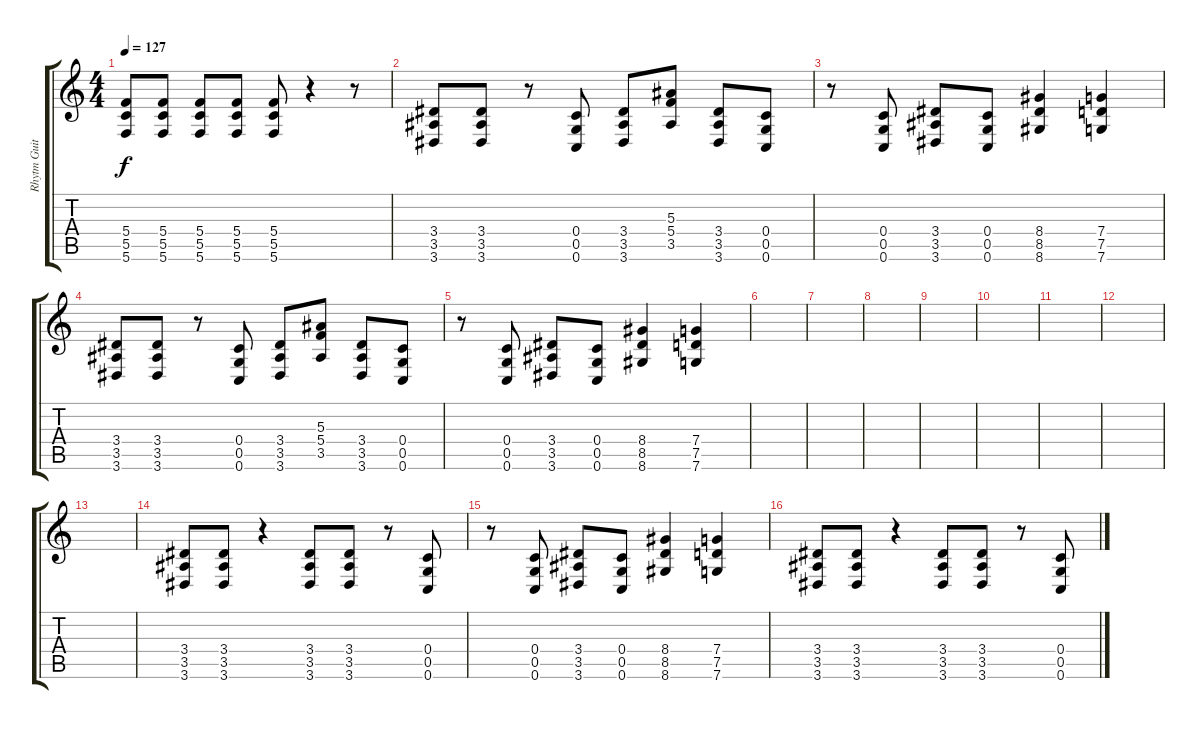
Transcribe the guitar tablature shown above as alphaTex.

\track ("Rhytm Guitar" "Rhytm Guit") {instrument distortionguitar}
\staff {score tabs}
\tuning (D4 A3 F3 C3 G2 C2) {hide}
\ts (4 4)
\tempo 127
\clef g2
\ks c
(5.4 5.5 5.6).8{dy f} (5.4 5.5 5.6).8 (5.4 5.5 5.6).8 (5.4 5.5 5.6).8 (5.4 5.5 5.6).8 r.4 r.8 |
(3.4 3.5 3.6).8 (3.4 3.5 3.6).8 r.8 (0.4 0.5 0.6).8 (3.4 3.5 3.6).8 (5.3 5.4 3.5).8 (3.4 3.5 3.6).8 (0.4 0.5 0.6).8 |
r.8 (0.4 0.5 0.6).8 (3.4 3.5 3.6).8 (0.4 0.5 0.6).8 (8.4 8.5 8.6).4 (7.4 7.5 7.6).4 |
(3.4 3.5 3.6).8 (3.4 3.5 3.6).8 r.8 (0.4 0.5 0.6).8 (3.4 3.5 3.6).8 (5.3 5.4 3.5).8 (3.4 3.5 3.6).8 (0.4 0.5 0.6).8 |
r.8 (0.4 0.5 0.6).8 (3.4 3.5 3.6).8 (0.4 0.5 0.6).8 (8.4 8.5 8.6).4 (7.4 7.5 7.6).4 |
|
|
|
|
|
|
|
|
(3.4 3.5 3.6).8 (3.4 3.5 3.6).8 r.4 (3.4 3.5 3.6).8 (3.4 3.5 3.6).8 r.8 (0.4 0.5 0.6).8 |
r.8 (0.4 0.5 0.6).8 (3.4 3.5 3.6).8 (0.4 0.5 0.6).8 (8.4 8.5 8.6).4 (7.4 7.5 7.6).4 |
(3.4 3.5 3.6).8 (3.4 3.5 3.6).8 r.4 (3.4 3.5 3.6).8 (3.4 3.5 3.6).8 r.8 (0.4 0.5 0.6).8
